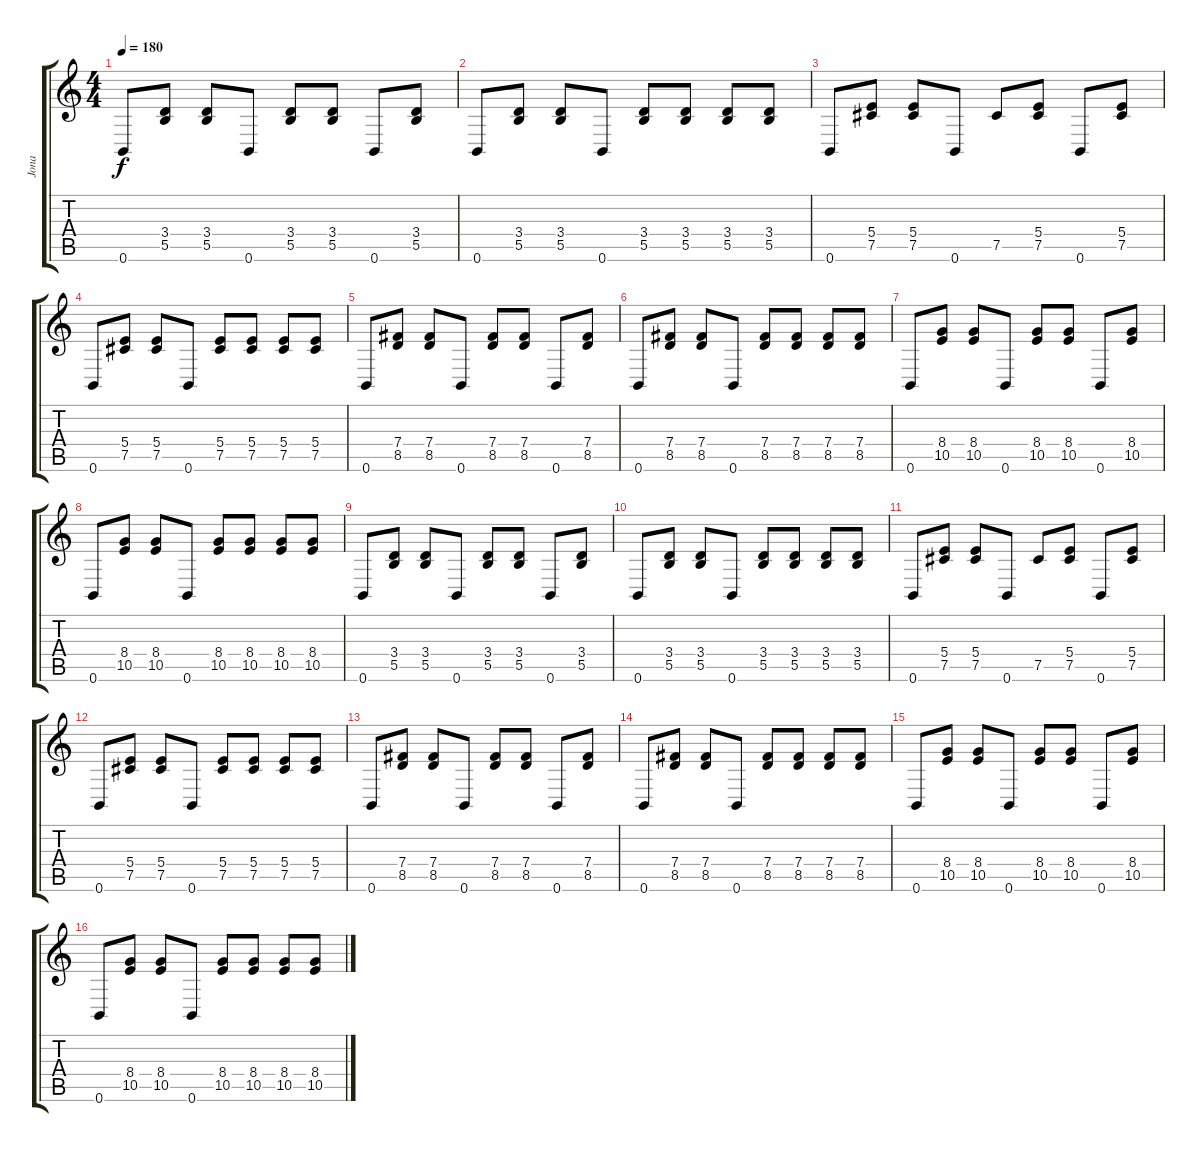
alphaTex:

\track ("Jona" "Jona") {instrument distortionguitar}
\staff {score tabs}
\tuning (Db4 Ab3 E3 B2 Gb2 B1) {hide}
\ts (4 4)
\tempo 180
\clef g2
\ks c
0.6.8{dy f} (3.4 5.5).8 (3.4 5.5).8 0.6.8 (3.4 5.5).8 (3.4 5.5).8 0.6.8 (3.4 5.5).8 |
0.6.8 (3.4 5.5).8 (3.4 5.5).8 0.6.8 (3.4 5.5).8 (3.4 5.5).8 (3.4 5.5).8 (3.4 5.5).8 |
0.6.8 (5.4 7.5).8 (5.4 7.5).8 0.6.8 7.5.8 (5.4 7.5).8 0.6.8 (5.4 7.5).8 |
0.6.8 (5.4 7.5).8 (5.4 7.5).8 0.6.8 (5.4 7.5).8 (5.4 7.5).8 (5.4 7.5).8 (5.4 7.5).8 |
0.6.8 (7.4 8.5).8 (7.4 8.5).8 0.6.8 (7.4 8.5).8 (7.4 8.5).8 0.6.8 (7.4 8.5).8 |
0.6.8 (7.4 8.5).8 (7.4 8.5).8 0.6.8 (7.4 8.5).8 (7.4 8.5).8 (7.4 8.5).8 (7.4 8.5).8 |
0.6.8 (8.4 10.5).8 (8.4 10.5).8 0.6.8 (8.4 10.5).8 (8.4 10.5).8 0.6.8 (8.4 10.5).8 |
0.6.8 (8.4 10.5).8 (8.4 10.5).8 0.6.8 (8.4 10.5).8 (8.4 10.5).8 (8.4 10.5).8 (8.4 10.5).8 |
0.6.8 (3.4 5.5).8 (3.4 5.5).8 0.6.8 (3.4 5.5).8 (3.4 5.5).8 0.6.8 (3.4 5.5).8 |
0.6.8 (3.4 5.5).8 (3.4 5.5).8 0.6.8 (3.4 5.5).8 (3.4 5.5).8 (3.4 5.5).8 (3.4 5.5).8 |
0.6.8 (5.4 7.5).8 (5.4 7.5).8 0.6.8 7.5.8 (5.4 7.5).8 0.6.8 (5.4 7.5).8 |
0.6.8 (5.4 7.5).8 (5.4 7.5).8 0.6.8 (5.4 7.5).8 (5.4 7.5).8 (5.4 7.5).8 (5.4 7.5).8 |
0.6.8 (7.4 8.5).8 (7.4 8.5).8 0.6.8 (7.4 8.5).8 (7.4 8.5).8 0.6.8 (7.4 8.5).8 |
0.6.8 (7.4 8.5).8 (7.4 8.5).8 0.6.8 (7.4 8.5).8 (7.4 8.5).8 (7.4 8.5).8 (7.4 8.5).8 |
0.6.8 (8.4 10.5).8 (8.4 10.5).8 0.6.8 (8.4 10.5).8 (8.4 10.5).8 0.6.8 (8.4 10.5).8 |
0.6.8 (8.4 10.5).8 (8.4 10.5).8 0.6.8 (8.4 10.5).8 (8.4 10.5).8 (8.4 10.5).8 (8.4 10.5).8
